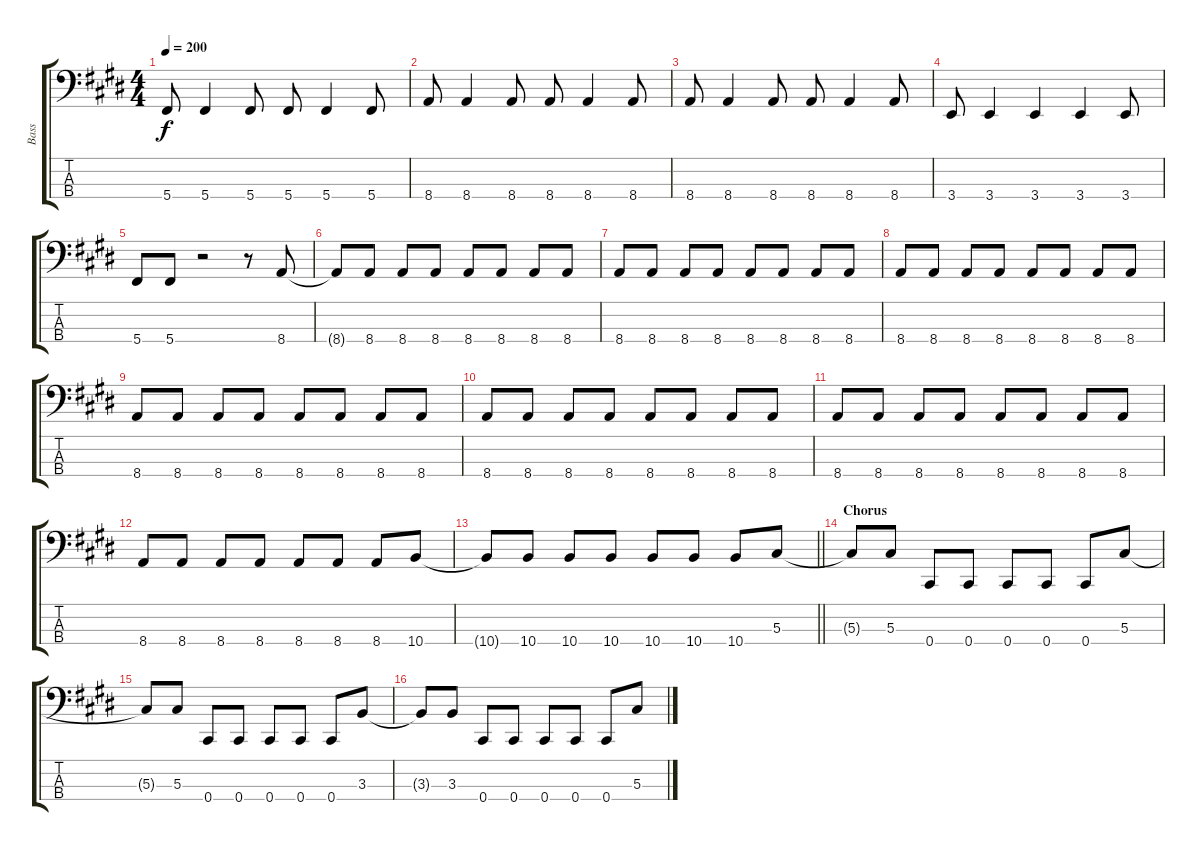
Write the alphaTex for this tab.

\track ("Bass" "Bass") {instrument electricbasspick}
\staff {score tabs}
\tuning (Gb2 Db2 Ab1 Db1) {hide}
\ts (4 4)
\tempo 200
\clef f4
\ks c#minor
5.4.8{dy f} 5.4.4 5.4.8 5.4.8 5.4.4 5.4.8 |
8.4.8 8.4.4 8.4.8 8.4.8 8.4.4 8.4.8 |
8.4.8 8.4.4 8.4.8 8.4.8 8.4.4 8.4.8 |
3.4.8 3.4.4 3.4.4 3.4.4 3.4.8 |
5.4.8 5.4.8 r.2 r.8 8.4.8 |
8.4{t}.8 8.4.8 8.4.8 8.4.8 8.4.8 8.4.8 8.4.8 8.4.8 |
8.4.8 8.4.8 8.4.8 8.4.8 8.4.8 8.4.8 8.4.8 8.4.8 |
8.4.8 8.4.8 8.4.8 8.4.8 8.4.8 8.4.8 8.4.8 8.4.8 |
8.4.8 8.4.8 8.4.8 8.4.8 8.4.8 8.4.8 8.4.8 8.4.8 |
8.4.8 8.4.8 8.4.8 8.4.8 8.4.8 8.4.8 8.4.8 8.4.8 |
8.4.8 8.4.8 8.4.8 8.4.8 8.4.8 8.4.8 8.4.8 8.4.8 |
8.4.8 8.4.8 8.4.8 8.4.8 8.4.8 8.4.8 8.4.8 10.4.8 |
\barLineRight lightlight
10.4{t}.8 10.4.8 10.4.8 10.4.8 10.4.8 10.4.8 10.4.8 5.3.8 |
\section ("" "Chorus")
5.3{t}.8 5.3.8 0.4.8 0.4.8 0.4.8 0.4.8 0.4.8 5.3.8 |
5.3{t}.8 5.3.8 0.4.8 0.4.8 0.4.8 0.4.8 0.4.8 3.3.8 |
3.3{t}.8 3.3.8 0.4.8 0.4.8 0.4.8 0.4.8 0.4.8 5.3.8
